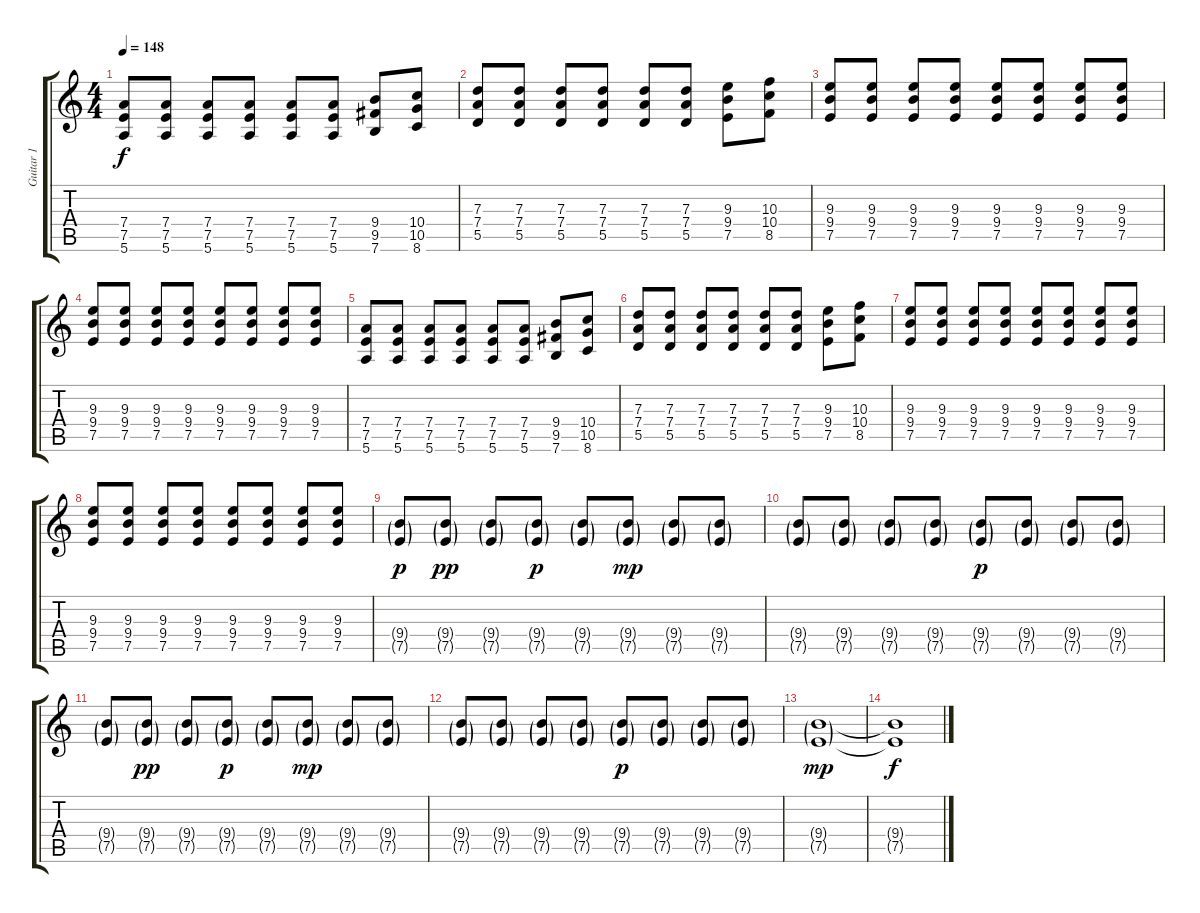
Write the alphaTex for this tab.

\track ("Guitar 1" "Guitar 1") {instrument overdrivenguitar}
\staff {score tabs}
\tuning (E4 B3 G3 D3 A2 E2) {hide}
\ts (4 4)
\tempo 148
\clef g2
\ks c
(7.4 7.5 5.6).8{dy f volume 14} (7.4 7.5 5.6).8 (7.4 7.5 5.6).8 (7.4 7.5 5.6).8 (7.4 7.5 5.6).8 (7.4 7.5 5.6).8 (9.4 9.5 7.6).8 (10.4 10.5 8.6).8 |
(7.3 7.4 5.5).8 (7.3 7.4 5.5).8 (7.3 7.4 5.5).8 (7.3 7.4 5.5).8 (7.3 7.4 5.5).8 (7.3 7.4 5.5).8 (9.3 9.4 7.5).8 (10.3 10.4 8.5).8 |
(9.3 9.4 7.5).8 (9.3 9.4 7.5).8 (9.3 9.4 7.5).8 (9.3 9.4 7.5).8 (9.3 9.4 7.5).8 (9.3 9.4 7.5).8 (9.3 9.4 7.5).8 (9.3 9.4 7.5).8 |
(9.3 9.4 7.5).8 (9.3 9.4 7.5).8 (9.3 9.4 7.5).8 (9.3 9.4 7.5).8 (9.3 9.4 7.5).8 (9.3 9.4 7.5).8 (9.3 9.4 7.5).8 (9.3 9.4 7.5).8 |
(7.4 7.5 5.6).8 (7.4 7.5 5.6).8 (7.4 7.5 5.6).8 (7.4 7.5 5.6).8 (7.4 7.5 5.6).8 (7.4 7.5 5.6).8 (9.4 9.5 7.6).8 (10.4 10.5 8.6).8 |
(7.3 7.4 5.5).8 (7.3 7.4 5.5).8 (7.3 7.4 5.5).8 (7.3 7.4 5.5).8 (7.3 7.4 5.5).8 (7.3 7.4 5.5).8 (9.3 9.4 7.5).8 (10.3 10.4 8.5).8 |
(9.3 9.4 7.5).8 (9.3 9.4 7.5).8 (9.3 9.4 7.5).8 (9.3 9.4 7.5).8 (9.3 9.4 7.5).8 (9.3 9.4 7.5).8 (9.3 9.4 7.5).8 (9.3 9.4 7.5).8 |
(9.3 9.4 7.5).8 (9.3 9.4 7.5).8 (9.3 9.4 7.5).8 (9.3 9.4 7.5).8 (9.3 9.4 7.5).8 (9.3 9.4 7.5).8 (9.3 9.4 7.5).8 (9.3 9.4 7.5).8 |
(9.4{g} 7.5{g}).8{dy p} (9.4{g} 7.5{g}).8{dy pp} (9.4{g} 7.5{g}).8 (9.4{g} 7.5{g}).8{dy p} (9.4{g} 7.5{g}).8 (9.4{g} 7.5{g}).8{dy mp} (9.4{g} 7.5{g}).8 (9.4{g} 7.5{g}).8 |
(9.4{g} 7.5{g}).8 (9.4{g} 7.5{g}).8 (9.4{g} 7.5{g}).8 (9.4{g} 7.5{g}).8 (9.4{g} 7.5{g}).8{dy p} (9.4{g} 7.5{g}).8 (9.4{g} 7.5{g}).8 (9.4{g} 7.5{g}).8 |
(9.4{g} 7.5{g}).8 (9.4{g} 7.5{g}).8{dy pp} (9.4{g} 7.5{g}).8 (9.4{g} 7.5{g}).8{dy p} (9.4{g} 7.5{g}).8 (9.4{g} 7.5{g}).8{dy mp} (9.4{g} 7.5{g}).8 (9.4{g} 7.5{g}).8 |
(9.4{g} 7.5{g}).8 (9.4{g} 7.5{g}).8 (9.4{g} 7.5{g}).8 (9.4{g} 7.5{g}).8 (9.4{g} 7.5{g}).8{dy p} (9.4{g} 7.5{g}).8 (9.4{g} 7.5{g}).8 (9.4{g} 7.5{g}).8 |
(9.4{g} 7.5{g}).1{dy mp volume 0} |
(9.4{t} 7.5{t}).1{dy f}
